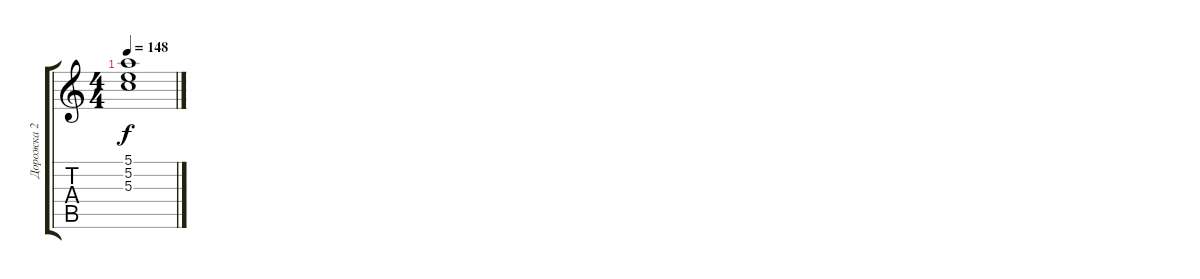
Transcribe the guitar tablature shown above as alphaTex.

\track ("Дорожка 2" "Дорожка 2") {instrument overdrivenguitar}
\staff {score tabs}
\tuning (E4 B3 G3 D3 A2 D2) {hide}
\ts (4 4)
\tempo 148
\clef g2
\ks c
(5.1{t} 5.2{t} 5.3{t}).1{dy f}
